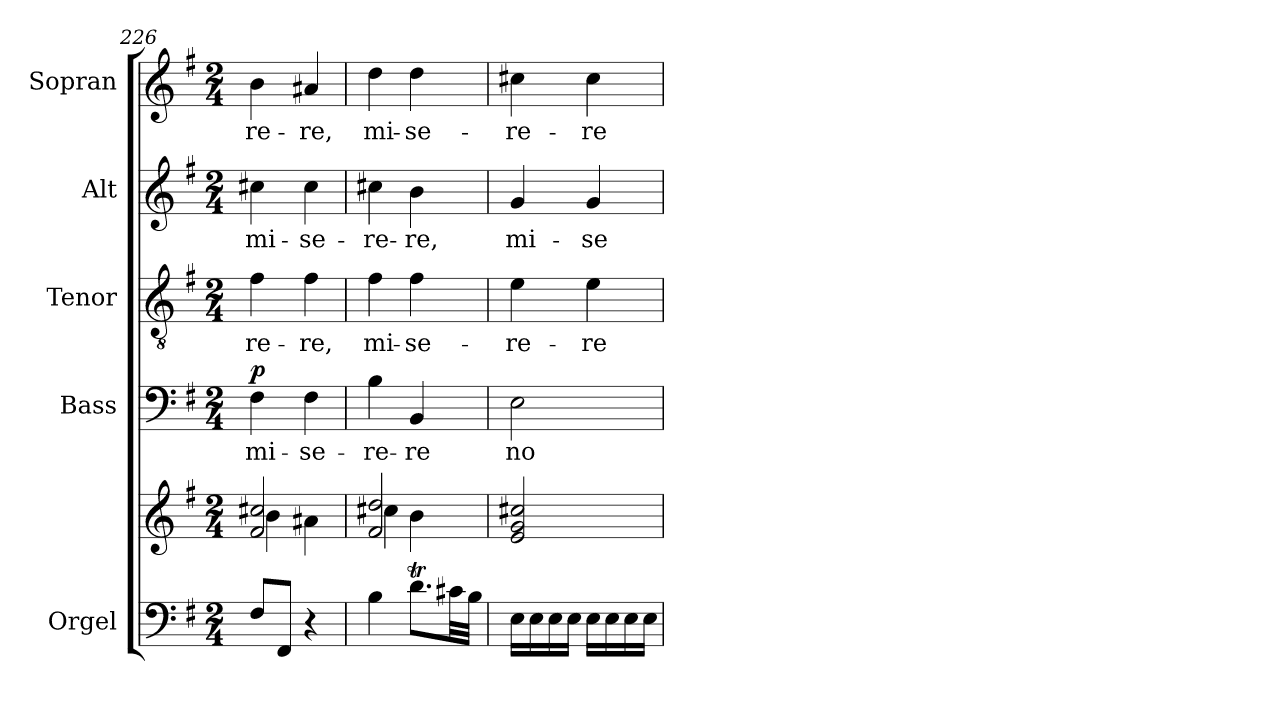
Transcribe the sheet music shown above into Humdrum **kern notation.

**kern	**kern	**kern	**text	**dynam	**kern	**text	**kern	**text	**kern	**text
*part5	*part5	*part4	*part4	*part4	*part3	*part3	*part2	*part2	*part1	*part1
*staff6	*staff5	*staff4	*staff4	*staff4	*staff3	*staff3	*staff2	*staff2	*staff1	*staff1
*I"Orgel	*	*I"Bass	*	*	*I"Tenor	*	*I"Alt	*	*I"Sopran	*
*I'Org.	*	*I'B	*	*	*I'T	*	*I'A	*	*I'S	*
*clefF4	*clefG2	*clefF4	*	*	*clefGv2	*	*clefG2	*	*clefG2	*
*k[f#]	*k[f#]	*k[f#]	*	*	*k[f#]	*	*k[f#]	*	*k[f#]	*
*G:	*G:	*G:	*	*	*G:	*	*G:	*	*G:	*
*M2/4	*M2/4	*M2/4	*	*	*M2/4	*	*M2/4	*	*M2/4	*
=226	=226	=226	=226	=226	=226	=226	=226	=226	=226	=226
*	*^	*	*	*	*	*	*	*	*	*
!	!	!	!	!LO:LY:b	!LO:DY:a	!	!LO:LY:b	!	!LO:LY:b	!	!LO:LY:b
8F#/L	2f#/ 2cc#X/	4b\	4F#\	mi-	p	4f#\	-re-	4cc#X\	mi-	4b\	-re-
8FF#/J	.	.	.	.	.	.	.	.	.	.	.
!	!	!	!	!LO:LY:b	!	!	!LO:LY:b	!	!LO:LY:b	!	!LO:LY:b
4r	.	4a#X\	4F#\	-se-	.	4f#\	-re,	4cc#\	-se-	4a#X/	-re,
=227	=227	=227	=227	=227	=227	=227	=227	=227	=227	=227	=227
!	!	!	!	!LO:LY:b	!	!	!LO:LY:b	!	!LO:LY:b	!	!LO:LY:b
4B\	2f#/ 2dd/	4cc#X\	4B\	-re-	.	4f#\	mi-	4cc#X\	-re-	4dd\	mi-
!	!	!	!	!LO:LY:b	!	!	!LO:LY:b	!	!LO:LY:b	!	!LO:LY:b
8.dT\L	.	4b\	4BB/	-re	.	4f#\	-se-	4b\	-re,	4dd\	-se-
32c#X\LL	.	.	.	.	.	.	.	.	.	.	.
32B\JJJ	.	.	.	.	.	.	.	.	.	.	.
*	*v	*v	*	*	*	*	*	*	*	*	*
=228	=228	=228	=228	=228	=228	=228	=228	=228	=228	=228
!	!	!	!LO:LY:b	!	!	!LO:LY:b	!	!LO:LY:b	!	!LO:LY:b
16E\LL	2e/ 2g/ 2cc#X/	2E\	no-	.	4e\	-re-	4g/	mi-	4cc#X\	-re-
16E\	.	.	.	.	.	.	.	.	.	.
16E\	.	.	.	.	.	.	.	.	.	.
16E\JJ	.	.	.	.	.	.	.	.	.	.
!	!	!	!	!	!	!LO:LY:b	!	!LO:LY:b	!	!LO:LY:b
16E\LL	.	.	.	.	4e\	-re	4g/	-se-	4cc#\	-re
16E\	.	.	.	.	.	.	.	.	.	.
16E\	.	.	.	.	.	.	.	.	.	.
16E\JJ	.	.	.	.	.	.	.	.	.	.
=	=	=	=	=	=	=	=	=	=	=
*-	*-	*-	*-	*-	*-	*-	*-	*-	*-	*-
